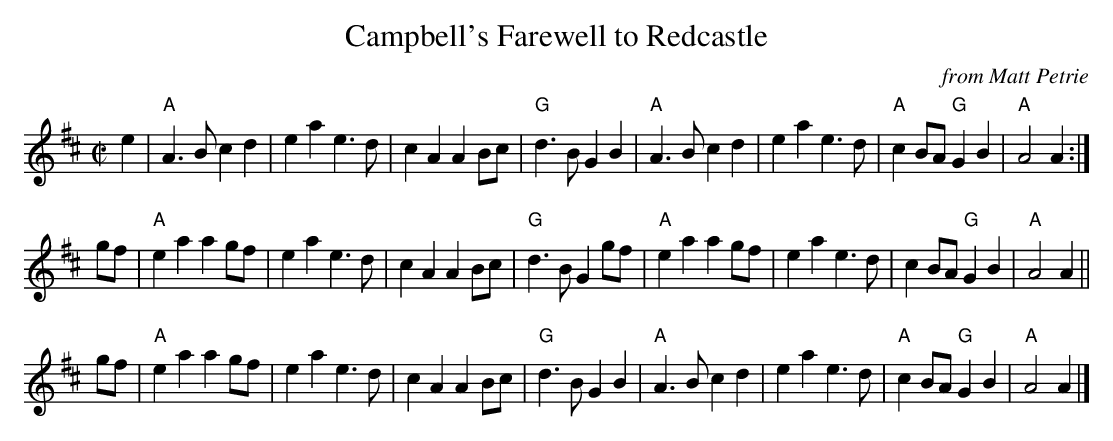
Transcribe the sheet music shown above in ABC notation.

X:1
T: Campbell's Farewell to Redcastle
O: from Matt Petrie
L: 1/4
M: C|
K: Amix
e|"A"A>B c d|e a e>d|c AA B/c/|"G"d>B G B|\
"A"A>B c d|e a e>d|"A"c B/A/ "G"G B|"A"A2 A:|
g/f/|"A"e a a g/f/|e a e>d|c A A B/c/|"G"d>B G g/f/|\
"A"e a a g/f/|e a e>d|c B/A/ "G"G B|"A"A2 A||
g/f/|"A"e a a g/f/|e a e>d|c A A B/c/|"G"d>B G B|\
"A"A>B c d |e a e>d|"A"c B/A/ "G"G B|"A"A2 A|]
